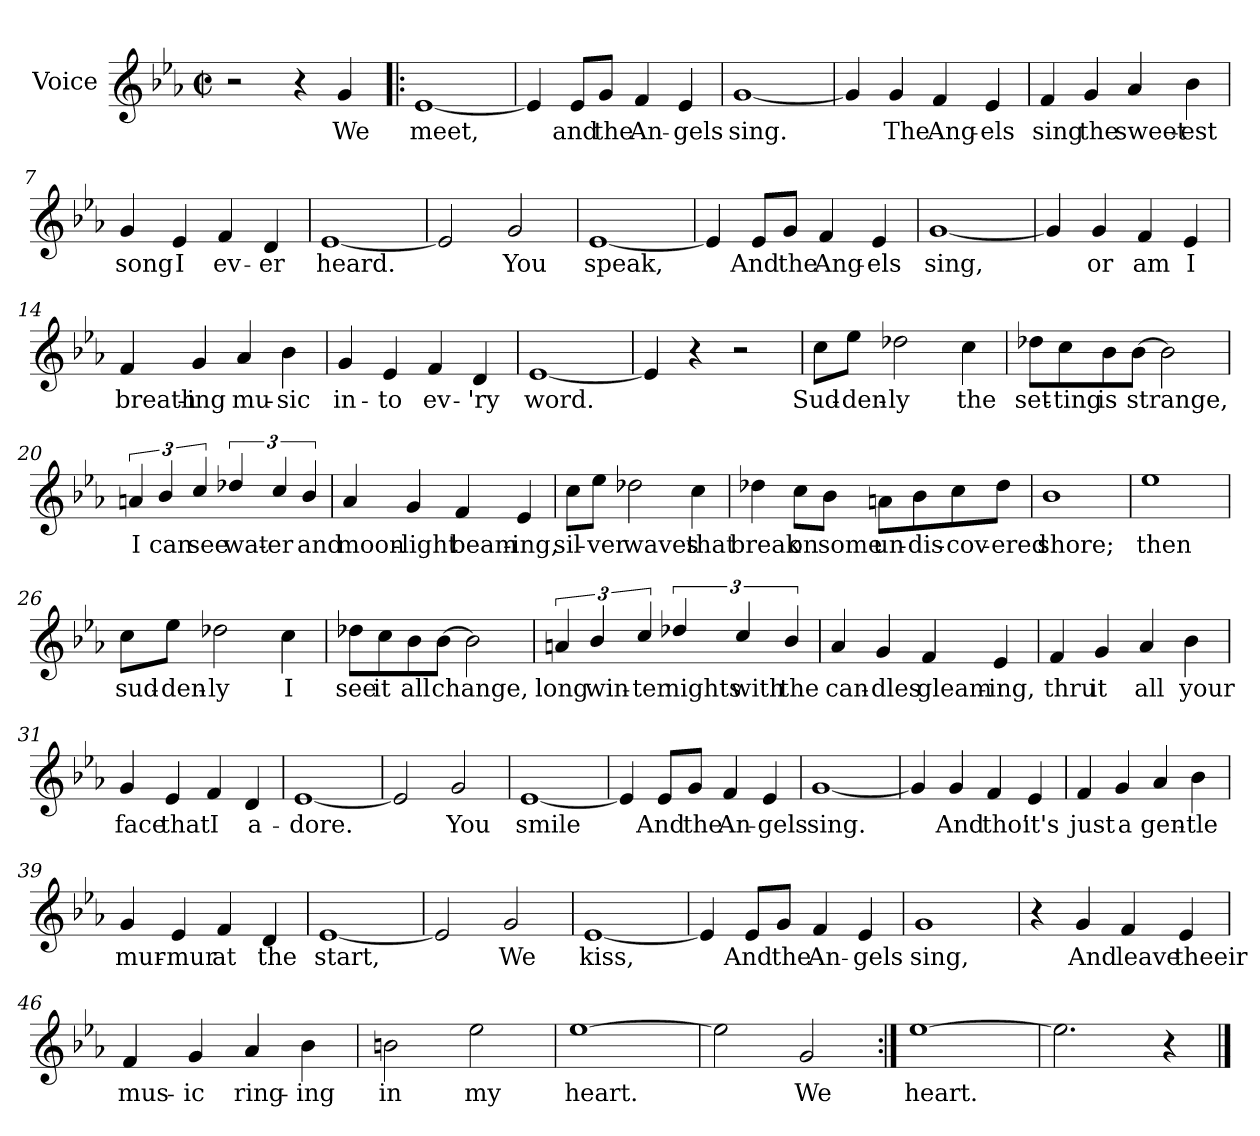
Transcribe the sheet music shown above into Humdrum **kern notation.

**kern	**text
*part1	*part1
*staff1	*staff1
*I"Voice	*
*clefG2	*
*k[b-e-a-]	*
*E-:	*
*M2/2	*
*met(c|)	*
=1	=1
2r	.
4r	.
4g/	We
=2!|:	=2!|:
[1e-	meet,
=3	=3
4e-/]	.
8e-/L	and
8g/J	the
4f/	An-
4e-/	-gels
=4	=4
[1g	sing.
=5	=5
4g/]	.
4g/	The
4f/	Ang-
4e-/	-els
!!LO:LB:g=z
=6	=6
4f/	sing
4g/	the
4a-/	sweet-
4b-\	-est
=7	=7
4g/	song
4e-/	I
4f/	ev-
4d/	-er
=8	=8
[1e-	heard.
=9	=9
2e-/]	.
2g/	You
=10	=10
[1e-	speak,
!!LO:LB:g=z
=11	=11
4e-/]	.
8e-/L	And
8g/J	the
4f/	Ang-
4e-/	-els
=12	=12
[1g	sing,
=13	=13
4g/]	.
4g/	or
4f/	am
4e-/	I
=14	=14
4f/	breath-
4g/	-ing
4a-/	mu-
4b-\	-sic
!!LO:LB:g=z
=15	=15
4g/	in-
4e-/	-to
4f/	ev-
4d/	-'ry
=16	=16
[1e-	word.
=17	=17
4e-/]	.
4r	.
2r	.
=18	=18
8cc\L	Sud-
8ee-\J	-den-
2dd-X\	-ly
4cc\	the
!!LO:LB:g=z
=19	=19
8dd-X\L	set-
8cc\	-ting
8b-\	is
[8b-\J	strange,
2b-\]	.
=20	=20
6an/	I
6b-/	can
6cc/	see
6dd-X/	wat-
6cc/	-er
6b-/	and
=21	=21
4a-/	moon-
4g/	-light
4f/	beam-
4e-/	-ing,
!!LO:LB:g=z
=22	=22
8cc\L	sil-
8ee-\J	-ver
2dd-X\	waves
4cc\	that
=23	=23
4dd-X\	break
8cc\L	on
8b-\J	some
8an\L	un-
8b-\	-dis-
8cc\	-cov-
8dd-\J	-ered
=24	=24
1b-	shore;
=25	=25
1ee-	then
=26	=26
8cc\L	sud-
8ee-\J	-den-
2dd-X\	-ly
4cc\	I
!!LO:LB:g=z
=27	=27
8dd-X\L	see
8cc\	it
8b-\	all
[8b-\J	change,
2b-\]	.
=28	=28
6an/	long
6b-/	win-
6cc/	-ter
6dd-X/	nights
6cc/	with
6b-/	the
=29	=29
4a-/	can-
4g/	-dles
4f/	gleam-
4e-/	ing,
!!LO:LB:g=z
=30	=30
4f/	thru
4g/	it
4a-/	all
4b-\	your
=31	=31
4g/	face
4e-/	that
4f/	I
4d/	a-
=32	=32
[1e-	-dore.
=33	=33
2e-/]	.
2g/	You
=34	=34
[1e-	smile
!!LO:PB:g=z
=35	=35
4e-/]	.
8e-/L	And
8g/J	the
4f/	An-
4e-/	-gels
=36	=36
[1g	sing.
=37	=37
4g/]	.
4g/	And
4f/	tho'
4e-/	it's
=38	=38
4f/	just
4g/	a
4a-/	gen-
4b-\	-tle
!!LO:LB:g=z
=39	=39
4g/	mur-
4e-/	-mur
4f/	at
4d/	the
=40	=40
[1e-	start,
=41	=41
2e-/]	.
2g/	We
=42	=42
[1e-	kiss,
=43	=43
4e-/]	.
8e-/L	And
8g/J	the
4f/	An-
4e-/	-gels
!!LO:LB:g=z
=44	=44
1g	sing,
=45	=45
4r	.
4g/	And
4f/	leave
4e-/	theeir
=46	=46
4f/	mus-
4g/	-ic
4a-/	ring-
4b-\	-ing
=47	=47
2bn\	in
2ee-\	my
!!LO:LB:g=z
=48	=48
[1ee-	heart.
=49	=49
2ee-\]	.
2g/	We
=50:|!	=50:|!
[1ee-	heart.
=51	=51
2.ee-\]	.
4r	.
==	==
*-	*-
